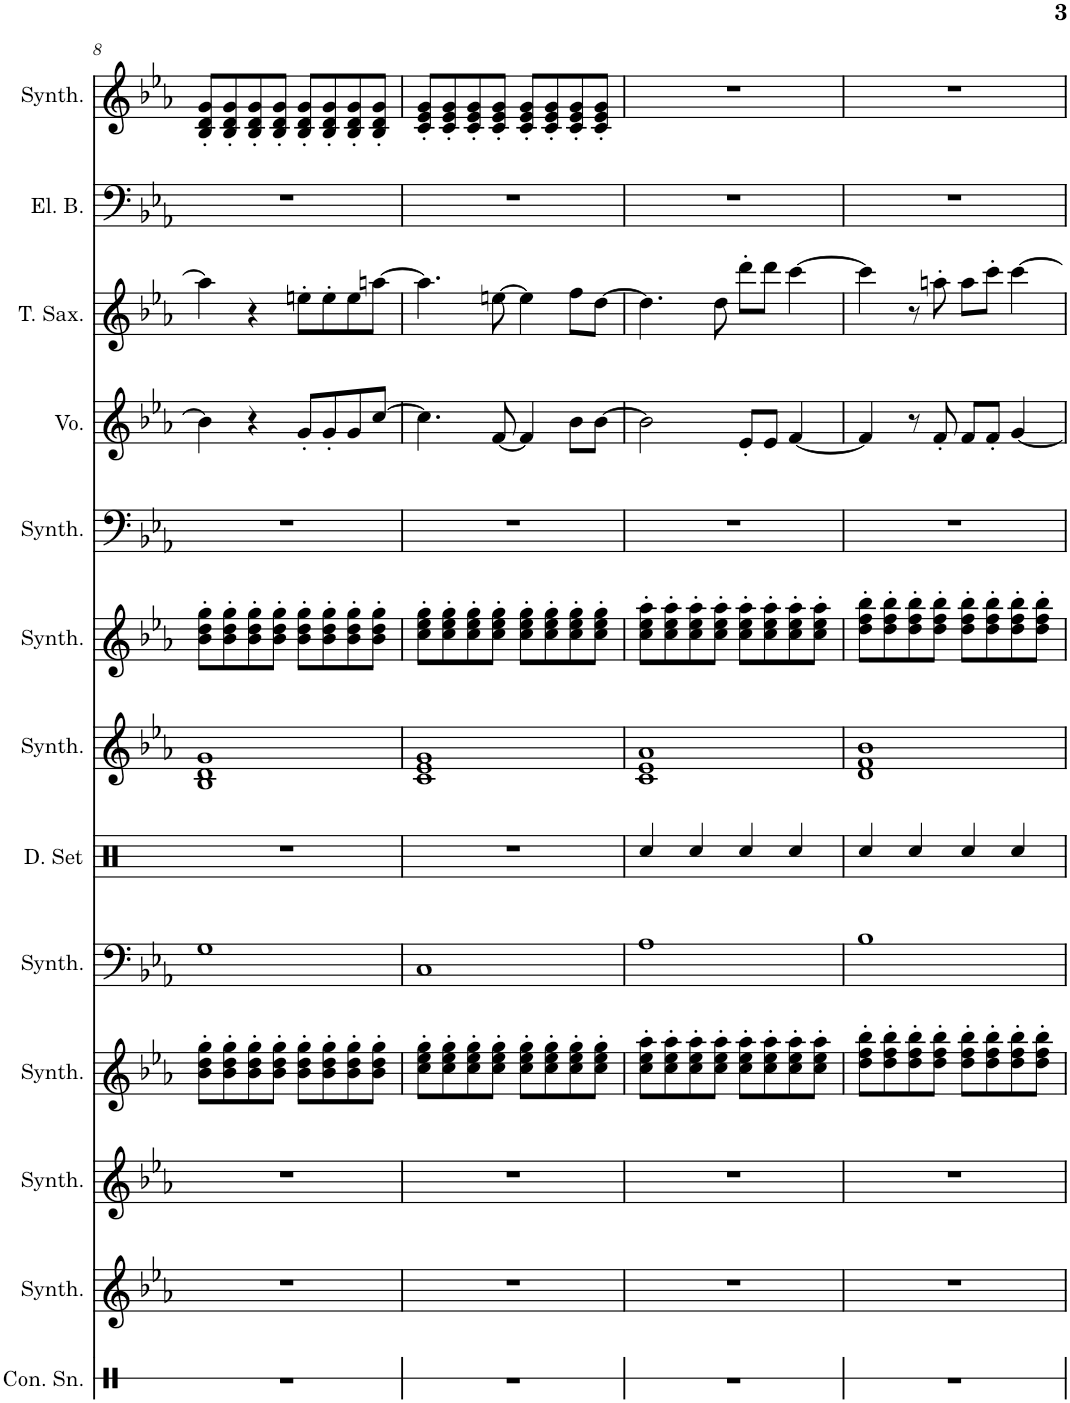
**kern	**kern	**kern	**kern	**kern	**kern	**kern	**kern	**kern	**kern	**kern	**kern	**kern
*part13	*part12	*part11	*part10	*part9	*part8	*part7	*part6	*part5	*part4	*part3	*part2	*part1
*staff13	*staff12	*staff11	*staff10	*staff9	*staff8	*staff7	*staff6	*staff5	*staff4	*staff3	*staff2	*staff1
*I"Concert Snare Drum	*I"Saw Synthesizer	*I"Pad Synthesizer	*I"Effect Synthesizer	*I"String Synthesizer	*I"Drumset	*I"Pad Synthesizer	*I"Effect Synthesizer	*I"Bass Synthesizer	*I"Voice	*I"Tenor Saxophone	*I"Electric Bass	*I"Effect Synthesizer, aud_mb1325
*I'Con. Sn.	*I'Synth.	*I'Synth.	*I'Synth.	*I'Synth.	*I'D. Set	*I'Synth.	*I'Synth.	*I'Synth.	*I'Vo.	*I'T. Sax.	*I'El. B.	*I'Synth.
!!LO:PB:g=z
*clefX	*clefG2	*clefG2	*clefG2	*clefF4	*clefX	*clefG2	*clefG2	*clefF4	*clefG2	*clefG2	*clefF4	*clefG2
*	*	*	*	*	*	*	*	*	*	*Trd8c14	*Trd7c12	*
*k[b-e-a-]	*k[b-e-a-]	*k[b-e-a-]	*k[b-e-a-]	*k[b-e-a-]	*k[]	*k[b-e-a-]	*k[b-e-a-]	*k[b-e-a-]	*k[b-e-a-]	*k[b-e-a-]	*k[b-e-a-]	*k[b-e-a-]
*M4/4	*M4/4	*M4/4	*M4/4	*M4/4	*M4/4	*M4/4	*M4/4	*M4/4	*M4/4	*M4/4	*M4/4	*M4/4
=8	=8	=8	=8	=8	=8	=8	=8	=8	=8	=8	=8	=8
1r	1r	1r	8b-\' 8dd\' 8gg\'L	1G	1r	1B- 1d 1g	8b-\' 8dd\' 8gg\'L	1r	4b-\]	4aa\]	1r	8B-/' 8d/' 8g/'L
.	.	.	8b-\' 8dd\' 8gg\'	.	.	.	8b-\' 8dd\' 8gg\'	.	.	.	.	8B-/' 8d/' 8g/'
.	.	.	8b-\' 8dd\' 8gg\'	.	.	.	8b-\' 8dd\' 8gg\'	.	4r	4r	.	8B-/' 8d/' 8g/'
.	.	.	8b-\' 8dd\' 8gg\'J	.	.	.	8b-\' 8dd\' 8gg\'J	.	.	.	.	8B-/' 8d/' 8g/'J
.	.	.	8b-\' 8dd\' 8gg\'L	.	.	.	8b-\' 8dd\' 8gg\'L	.	8g'/L	8een'\L	.	8B-/' 8d/' 8g/'L
.	.	.	8b-\' 8dd\' 8gg\'	.	.	.	8b-\' 8dd\' 8gg\'	.	8g'/	8ee'\	.	8B-/' 8d/' 8g/'
.	.	.	8b-\' 8dd\' 8gg\'	.	.	.	8b-\' 8dd\' 8gg\'	.	8g/	8ee\	.	8B-/' 8d/' 8g/'
.	.	.	8b-\' 8dd\' 8gg\'J	.	.	.	8b-\' 8dd\' 8gg\'J	.	[8cc/J	[8aan\J	.	8B-/' 8d/' 8g/'J
=9	=9	=9	=9	=9	=9	=9	=9	=9	=9	=9	=9	=9
1r	1r	1r	8cc\' 8ee-\' 8gg\'L	1C	1r	1c 1e- 1g	8cc\' 8ee-\' 8gg\'L	1r	4.cc\]	4.aa\]	1r	8c/' 8e-/' 8g/'L
.	.	.	8cc\' 8ee-\' 8gg\'	.	.	.	8cc\' 8ee-\' 8gg\'	.	.	.	.	8c/' 8e-/' 8g/'
.	.	.	8cc\' 8ee-\' 8gg\'	.	.	.	8cc\' 8ee-\' 8gg\'	.	.	.	.	8c/' 8e-/' 8g/'
.	.	.	8cc\' 8ee-\' 8gg\'J	.	.	.	8cc\' 8ee-\' 8gg\'J	.	[8f/	[8een\	.	8c/' 8e-/' 8g/'J
.	.	.	8cc\' 8ee-\' 8gg\'L	.	.	.	8cc\' 8ee-\' 8gg\'L	.	4f/]	4ee\]	.	8c/' 8e-/' 8g/'L
.	.	.	8cc\' 8ee-\' 8gg\'	.	.	.	8cc\' 8ee-\' 8gg\'	.	.	.	.	8c/' 8e-/' 8g/'
.	.	.	8cc\' 8ee-\' 8gg\'	.	.	.	8cc\' 8ee-\' 8gg\'	.	8b-\L	8ff\L	.	8c/' 8e-/' 8g/'
.	.	.	8cc\' 8ee-\' 8gg\'J	.	.	.	8cc\' 8ee-\' 8gg\'J	.	[8b-\J	[8dd\J	.	8c/' 8e-/' 8g/'J
=10	=10	=10	=10	=10	=10	=10	=10	=10	=10	=10	=10	=10
1r	1r	1r	8cc\' 8ee-\' 8aa-\'L	1A-	4Rcc/	1c 1e- 1a-	8cc\' 8ee-\' 8aa-\'L	1r	2b-\]	4.dd\]	1r	1r
.	.	.	8cc\' 8ee-\' 8aa-\'	.	.	.	8cc\' 8ee-\' 8aa-\'	.	.	.	.	.
.	.	.	8cc\' 8ee-\' 8aa-\'	.	4Rcc/	.	8cc\' 8ee-\' 8aa-\'	.	.	.	.	.
.	.	.	8cc\' 8ee-\' 8aa-\'J	.	.	.	8cc\' 8ee-\' 8aa-\'J	.	.	8dd\	.	.
.	.	.	8cc\' 8ee-\' 8aa-\'L	.	4Rcc/	.	8cc\' 8ee-\' 8aa-\'L	.	8e-'/L	8ddd'\L	.	.
.	.	.	8cc\' 8ee-\' 8aa-\'	.	.	.	8cc\' 8ee-\' 8aa-\'	.	8e-/J	8ddd\J	.	.
.	.	.	8cc\' 8ee-\' 8aa-\'	.	4Rcc/	.	8cc\' 8ee-\' 8aa-\'	.	[4f/	[4ccc\	.	.
.	.	.	8cc\' 8ee-\' 8aa-\'J	.	.	.	8cc\' 8ee-\' 8aa-\'J	.	.	.	.	.
=11	=11	=11	=11	=11	=11	=11	=11	=11	=11	=11	=11	=11
1r	1r	1r	8dd\' 8ff\' 8bb-\'L	1B-	4Rcc/	1d 1f 1b-	8dd\' 8ff\' 8bb-\'L	1r	4f/]	4ccc\]	1r	1r
.	.	.	8dd\' 8ff\' 8bb-\'	.	.	.	8dd\' 8ff\' 8bb-\'	.	.	.	.	.
.	.	.	8dd\' 8ff\' 8bb-\'	.	4Rcc/	.	8dd\' 8ff\' 8bb-\'	.	8r	8r	.	.
.	.	.	8dd\' 8ff\' 8bb-\'J	.	.	.	8dd\' 8ff\' 8bb-\'J	.	8f'/	8aan'\	.	.
.	.	.	8dd\' 8ff\' 8bb-\'L	.	4Rcc/	.	8dd\' 8ff\' 8bb-\'L	.	8f/L	8aa\L	.	.
.	.	.	8dd\' 8ff\' 8bb-\'	.	.	.	8dd\' 8ff\' 8bb-\'	.	8f'/J	8ccc'\J	.	.
.	.	.	8dd\' 8ff\' 8bb-\'	.	4Rcc/	.	8dd\' 8ff\' 8bb-\'	.	[4g/	[4ccc\	.	.
.	.	.	8dd\' 8ff\' 8bb-\'J	.	.	.	8dd\' 8ff\' 8bb-\'J	.	.	.	.	.
=	=	=	=	=	=	=	=	=	=	=	=	=
*-	*-	*-	*-	*-	*-	*-	*-	*-	*-	*-	*-	*-
